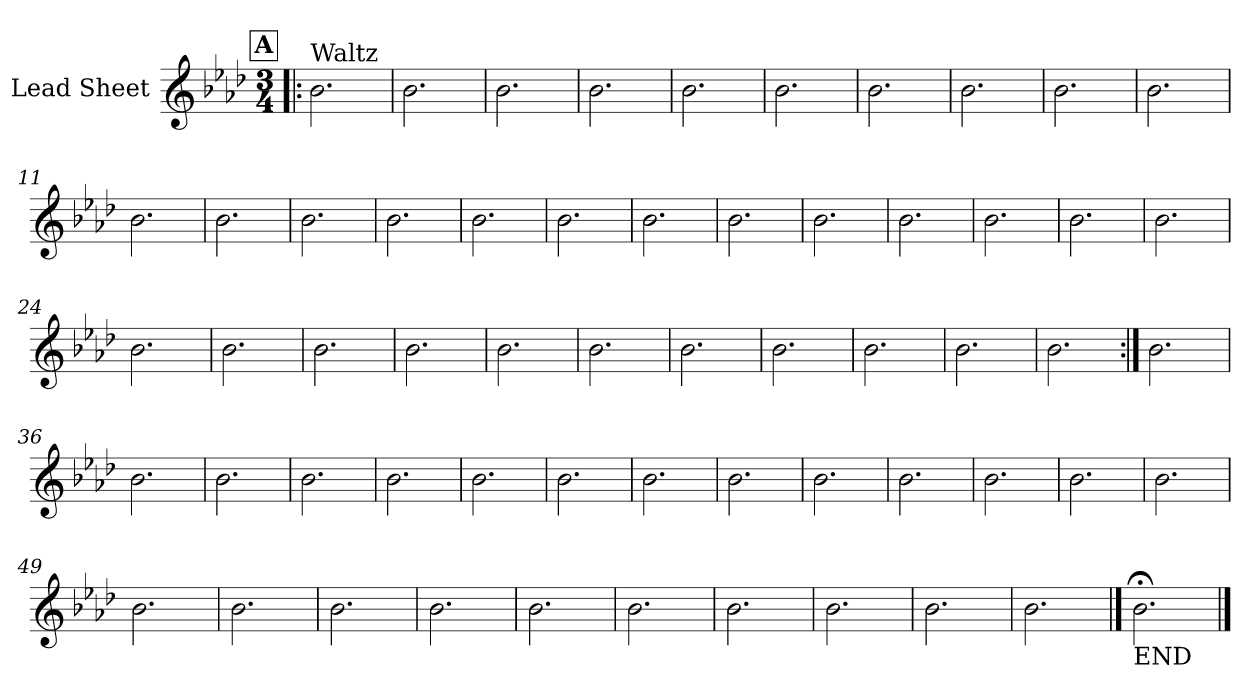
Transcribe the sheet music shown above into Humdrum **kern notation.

**kern
*part1
*staff1
*I"Lead Sheet
*clefG2
*k[b-e-a-d-]
*f:
*M3/4
!!LO:REH:place=s1:a:fs=14:t=A
=1!|:
!LO:TX:a:t=Waltz
2.b-\
=2
2.b-\
=3
2.b-\
=4
2.b-\
=5
2.b-\
=6
2.b-\
!!LO:LB:g=z
=7
2.b-\
=8
2.b-\
=9
2.b-\
=10
2.b-\
=11
2.b-\
=12
2.b-\
=13
2.b-\
=14
2.b-\
!!LO:LB:g=z
=15
2.b-\
=16
2.b-\
=17
2.b-\
=18
2.b-\
=19
2.b-\
=20
2.b-\
!!LO:LB:g=z
=21
2.b-\
=22
2.b-\
=23
2.b-\
=24
2.b-\
=25
2.b-\
=26
2.b-\
!!LO:LB:g=z
=27
2.b-\
=28
2.b-\
=29
2.b-\
=30
2.b-\
=31
2.b-\
=32
2.b-\
=33
2.b-\
=34
2.b-\
!!LO:LB:g=z
=35:|!
2.b-\
=36
2.b-\
=37
2.b-\
=38
2.b-\
=39
2.b-\
=40
2.b-\
=41
2.b-\
=42
2.b-\
!!LO:LB:g=z
=43
2.b-\
=44
2.b-\
=45
2.b-\
=46
2.b-\
=47
2.b-\
=48
2.b-\
=49
2.b-\
=50
2.b-\
!!LO:LB:g=z
=51
2.b-\
=52
2.b-\
=53
2.b-\
=54
2.b-\
=55
2.b-\
=56
2.b-\
=57
2.b-\
=58
2.b-\
==59
!LO:TX:b:t=END
2.b-;<\
==
*-
